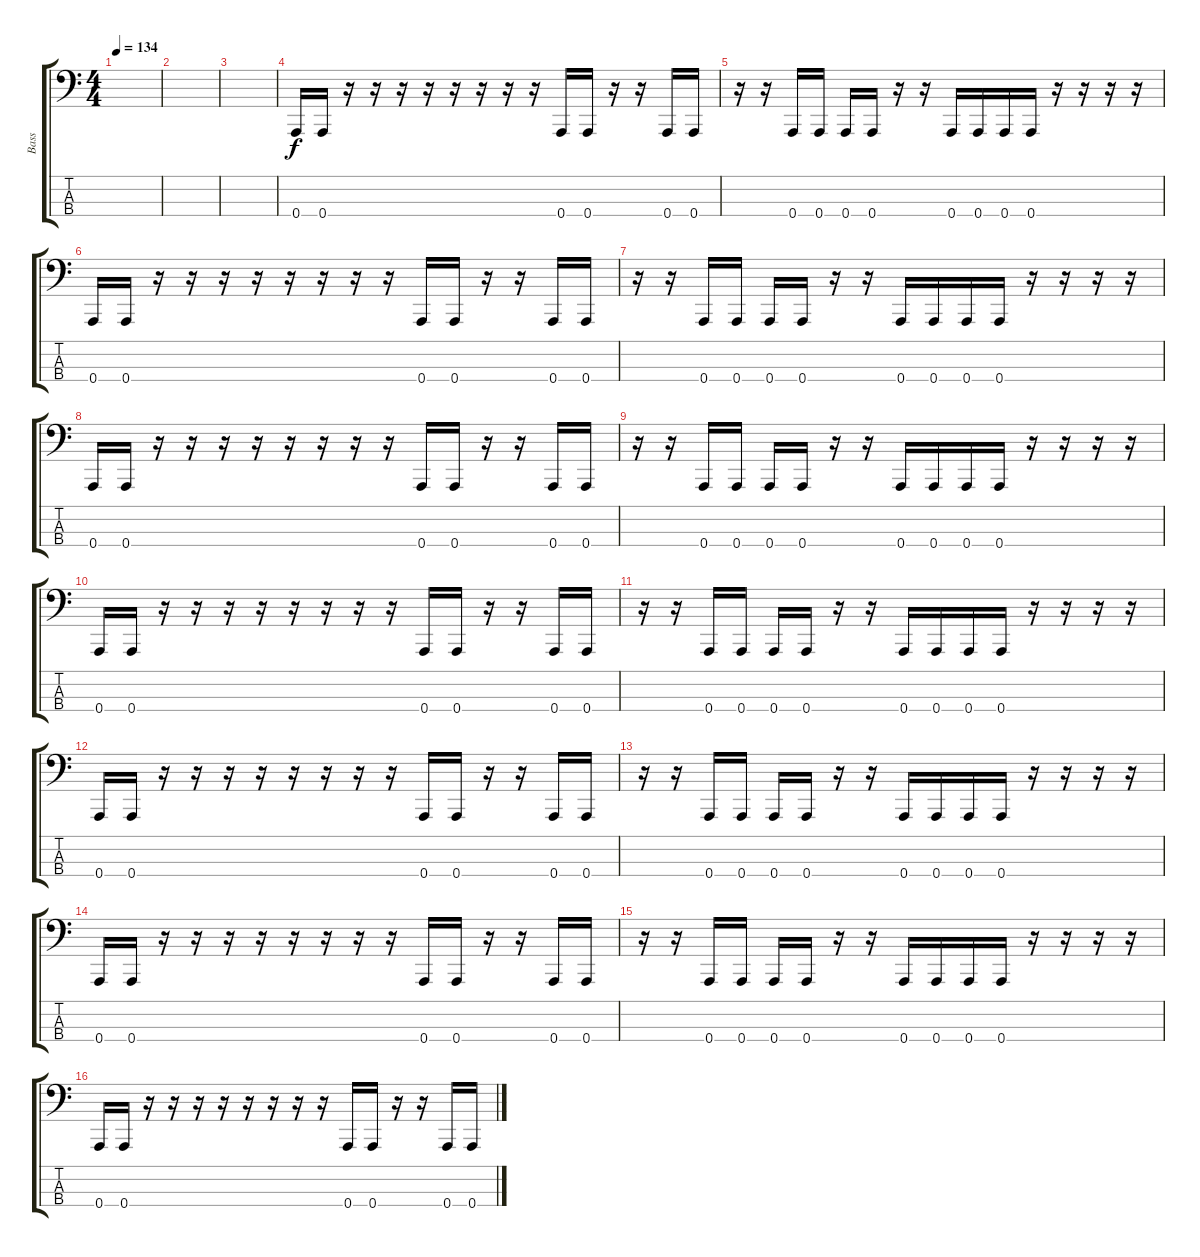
\track ("Bass" "Bass") {instrument electricbassfinger}
\staff {score tabs}
\tuning (D2 A1 E1 A0) {hide}
\ts (4 4)
\tempo 134
\clef f4
\ks c
|
|
|
0.4.16 0.4.16 r.16 r.16 r.16 r.16 r.16 r.16 r.16 r.16 0.4.16 0.4.16 r.16 r.16 0.4.16 0.4.16 |
r.16 r.16 0.4.16 0.4.16 0.4.16 0.4.16 r.16 r.16 0.4.16 0.4.16 0.4.16 0.4.16 r.16 r.16 r.16 r.16 |
0.4.16 0.4.16 r.16 r.16 r.16 r.16 r.16 r.16 r.16 r.16 0.4.16 0.4.16 r.16 r.16 0.4.16 0.4.16 |
r.16 r.16 0.4.16 0.4.16 0.4.16 0.4.16 r.16 r.16 0.4.16 0.4.16 0.4.16 0.4.16 r.16 r.16 r.16 r.16 |
0.4.16 0.4.16 r.16 r.16 r.16 r.16 r.16 r.16 r.16 r.16 0.4.16 0.4.16 r.16 r.16 0.4.16 0.4.16 |
r.16 r.16 0.4.16 0.4.16 0.4.16 0.4.16 r.16 r.16 0.4.16 0.4.16 0.4.16 0.4.16 r.16 r.16 r.16 r.16 |
0.4.16 0.4.16 r.16 r.16 r.16 r.16 r.16 r.16 r.16 r.16 0.4.16 0.4.16 r.16 r.16 0.4.16 0.4.16 |
r.16 r.16 0.4.16 0.4.16 0.4.16 0.4.16 r.16 r.16 0.4.16 0.4.16 0.4.16 0.4.16 r.16 r.16 r.16 r.16 |
0.4.16 0.4.16 r.16 r.16 r.16 r.16 r.16 r.16 r.16 r.16 0.4.16 0.4.16 r.16 r.16 0.4.16 0.4.16 |
r.16 r.16 0.4.16 0.4.16 0.4.16 0.4.16 r.16 r.16 0.4.16 0.4.16 0.4.16 0.4.16 r.16 r.16 r.16 r.16 |
0.4.16 0.4.16 r.16 r.16 r.16 r.16 r.16 r.16 r.16 r.16 0.4.16 0.4.16 r.16 r.16 0.4.16 0.4.16 |
r.16 r.16 0.4.16 0.4.16 0.4.16 0.4.16 r.16 r.16 0.4.16 0.4.16 0.4.16 0.4.16 r.16 r.16 r.16 r.16 |
0.4.16 0.4.16 r.16 r.16 r.16 r.16 r.16 r.16 r.16 r.16 0.4.16 0.4.16 r.16 r.16 0.4.16 0.4.16
